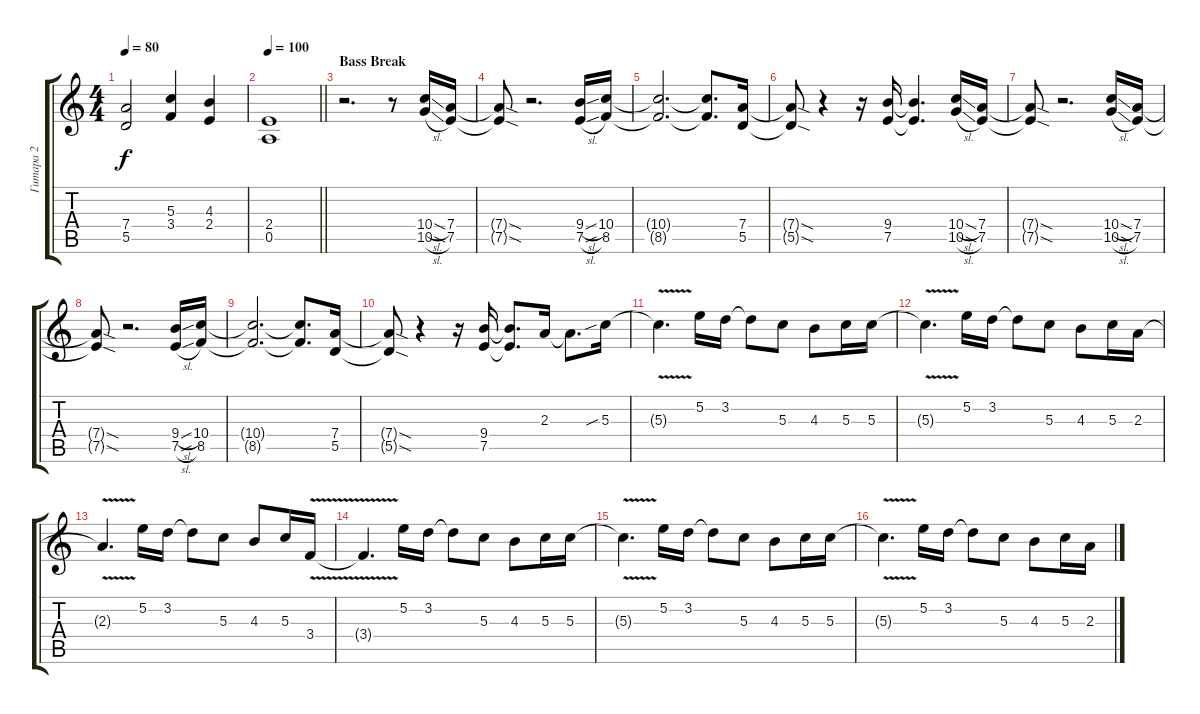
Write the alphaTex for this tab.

\track ("Гитара 2" "Гитара 2") {instrument distortionguitar}
\staff {score tabs}
\tuning (E4 B3 G3 D3 A2 E2) {hide}
\ts (4 4)
\tempo 80
\clef g2
\ks aminor
(7.4 5.5).2{dy f} (5.3 3.4).4 (4.3 2.4).4 |
\tempo 100
\barLineRight lightlight
(2.4 0.5).1 |
\section ("" "Bass Break")
r.2{d} r.8 (10.4{sl} 10.5{sl}).16 (7.4 7.5).16 |
(7.4{sod t} 7.5{sod t}).8 r.2{d} (9.4{sl} 7.5{sl}).16 (10.4 8.5).16 |
(10.4{t} 8.5{t}).2{d} (10.4{t} 8.5{t}).8{d} (7.4 5.5).16 |
(7.4{sod t} 5.5{sod t}).8 r.4 r.16 (9.4 7.5).16 (9.4{t} 7.5{t}).4{d} (10.4{sl} 10.5{sl}).16 (7.4 7.5).16 |
(7.4{sod t} 7.5{sod t}).8 r.2{d} (10.4{sl} 10.5{sl}).16 (7.4 7.5).16 |
(7.4{sod t} 7.5{sod t}).8 r.2{d} (9.4{sl} 7.5{sl}).16 (10.4 8.5).16 |
(10.4{t} 8.5{t}).2{d} (10.4{t} 8.5{t}).8{d} (7.4 5.5).16 |
(7.4{sod t} 5.5{sod t}).8 r.4 r.16 (9.4 7.5).16 (9.4{t} 7.5{t}).8{d} 2.3.16 2.3{t}.8{d} 5.3{sib}.16 |
5.3{v t}.4{d} 5.2.16 3.2.16 3.2{t}.8 5.3.8 4.3.8 5.3.16 5.3.16 |
5.3{v t}.4{d} 5.2.16 3.2.16 3.2{t}.8 5.3.8 4.3.8 5.3.16 2.3.16 |
2.3{v t}.4{d} 5.2.16 3.2.16 3.2{t}.8 5.3.8 4.3.8 5.3.16 3.4{v}.16 |
3.4{t}.4{d} 5.2.16 3.2.16 3.2{t}.8 5.3.8 4.3.8 5.3.16 5.3.16 |
5.3{v t}.4{d} 5.2.16 3.2.16 3.2{t}.8 5.3.8 4.3.8 5.3.16 5.3.16 |
5.3{v t}.4{d} 5.2.16 3.2.16 3.2{t}.8 5.3.8 4.3.8 5.3.16 2.3.16
